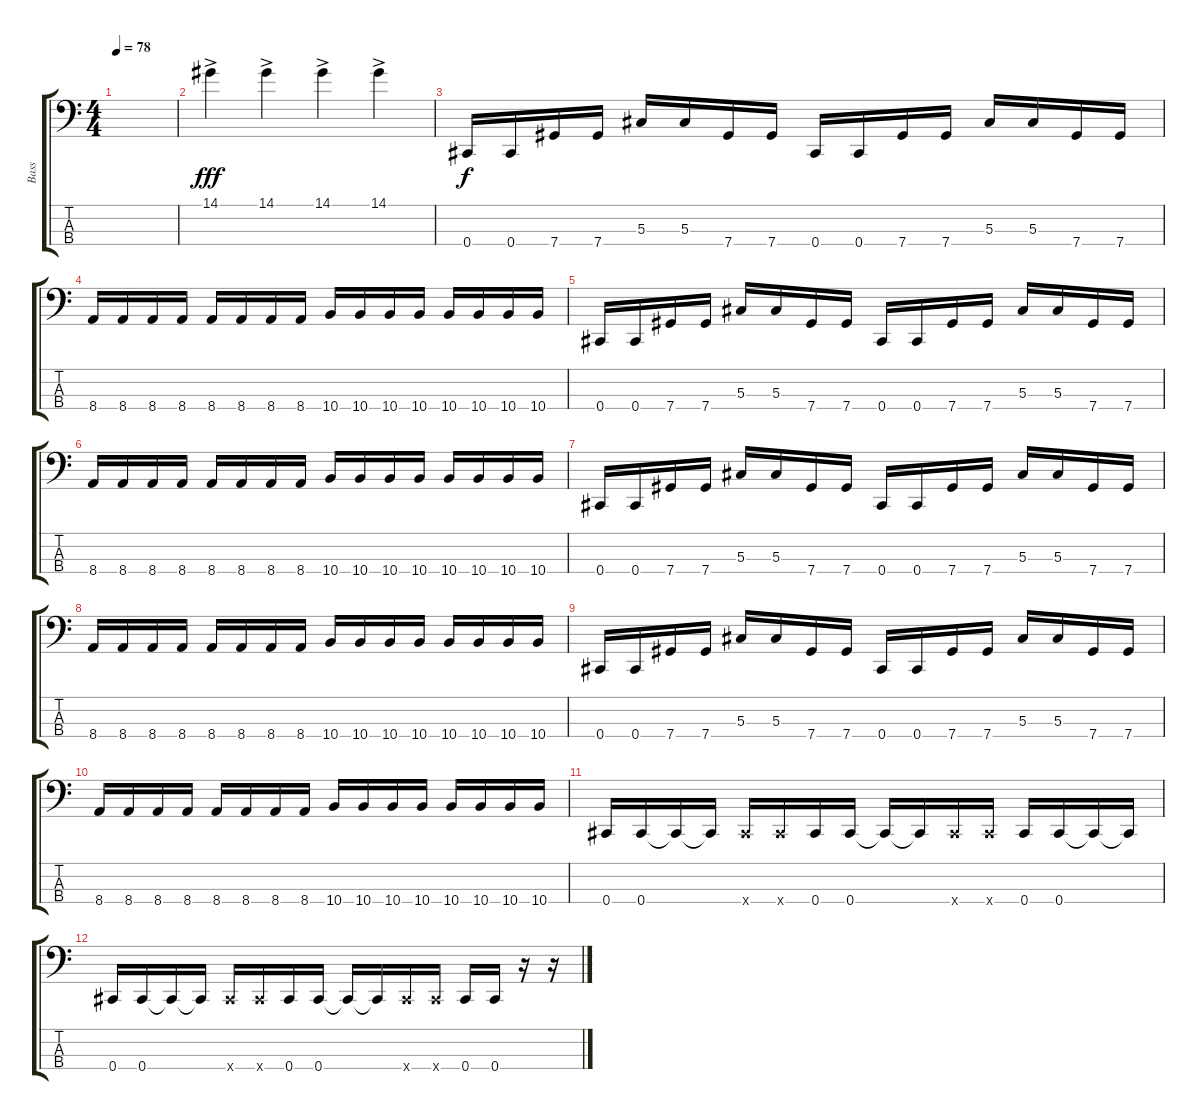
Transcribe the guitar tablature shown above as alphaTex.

\track ("Bass" "Bass") {instrument electricbassfinger}
\staff {score tabs}
\tuning (Gb2 Db2 Ab1 Db1) {hide}
\ts (4 4)
\tempo 78
\clef f4
\ks c
|
14.1{ac}.4{dy fff volume 6 instrument reversecymbal} 14.1{ac}.4{volume 10} 14.1{ac}.4{volume 12} 14.1{ac}.4{volume 16} |
0.4.16{dy f volume 16 instrument electricbassfinger} 0.4.16 7.4.16 7.4.16 5.3.16 5.3.16 7.4.16 7.4.16 0.4.16 0.4.16 7.4.16 7.4.16 5.3.16 5.3.16 7.4.16 7.4.16 |
8.4.16 8.4.16 8.4.16 8.4.16 8.4.16 8.4.16 8.4.16 8.4.16 10.4.16 10.4.16 10.4.16 10.4.16 10.4.16 10.4.16 10.4.16 10.4.16 |
0.4.16 0.4.16 7.4.16 7.4.16 5.3.16 5.3.16 7.4.16 7.4.16 0.4.16 0.4.16 7.4.16 7.4.16 5.3.16 5.3.16 7.4.16 7.4.16 |
8.4.16 8.4.16 8.4.16 8.4.16 8.4.16 8.4.16 8.4.16 8.4.16 10.4.16 10.4.16 10.4.16 10.4.16 10.4.16 10.4.16 10.4.16 10.4.16 |
0.4.16 0.4.16 7.4.16 7.4.16 5.3.16 5.3.16 7.4.16 7.4.16 0.4.16 0.4.16 7.4.16 7.4.16 5.3.16 5.3.16 7.4.16 7.4.16 |
8.4.16 8.4.16 8.4.16 8.4.16 8.4.16 8.4.16 8.4.16 8.4.16 10.4.16 10.4.16 10.4.16 10.4.16 10.4.16 10.4.16 10.4.16 10.4.16 |
0.4.16 0.4.16 7.4.16 7.4.16 5.3.16 5.3.16 7.4.16 7.4.16 0.4.16 0.4.16 7.4.16 7.4.16 5.3.16 5.3.16 7.4.16 7.4.16 |
8.4.16 8.4.16 8.4.16 8.4.16 8.4.16 8.4.16 8.4.16 8.4.16 10.4.16 10.4.16 10.4.16 10.4.16 10.4.16 10.4.16 10.4.16 10.4.16 |
0.4.16 0.4.16 0.4{t}.16 0.4{t}.16 0.4{x}.16 0.4{x}.16 0.4.16 0.4.16 0.4{t}.16 0.4{t}.16 0.4{x}.16 0.4{x}.16 0.4.16 0.4.16 0.4{t}.16 0.4{t}.16 |
0.4.16 0.4.16 0.4{t}.16 0.4{t}.16 0.4{x}.16 0.4{x}.16 0.4.16 0.4.16 0.4{t}.16 0.4{t}.16 0.4{x}.16 0.4{x}.16 0.4.16 0.4.16 r.16 r.16
